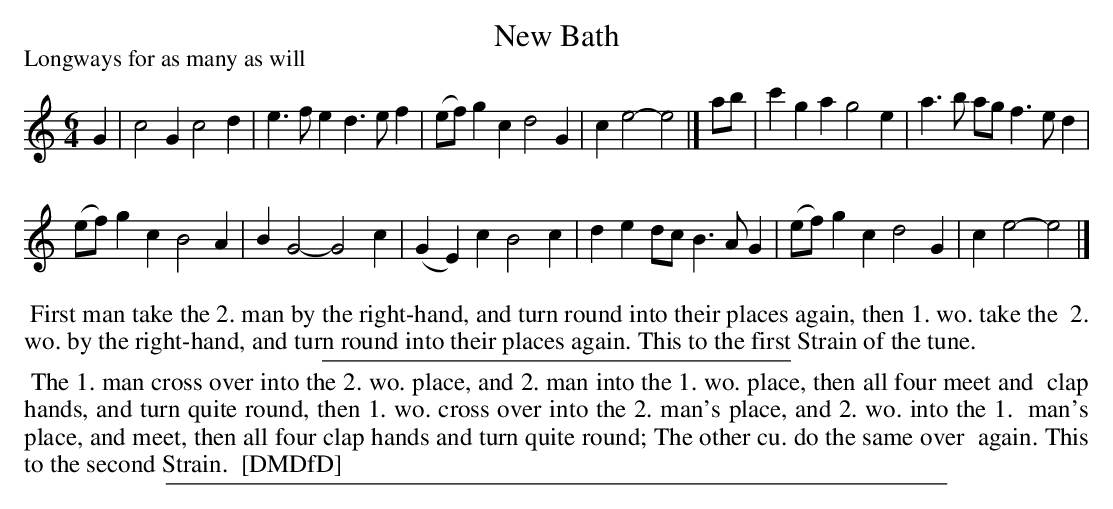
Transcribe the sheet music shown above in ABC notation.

X:1
T: New Bath
P: Longways for as many as will
M: 6/4
L: 1/4
K: C
G |\
c2G c2d | e>fe d>ef | (e/f/)gc d2G | ce2- e2 |] a/b/ | c'ga g2e | a>b a/g/ f>ed |
(e/f/)gc B2A | BG2- G2c | (GE)c B2c | ded/c/ B>AG | (e/f/)gc d2G | ce2- e2 |]
